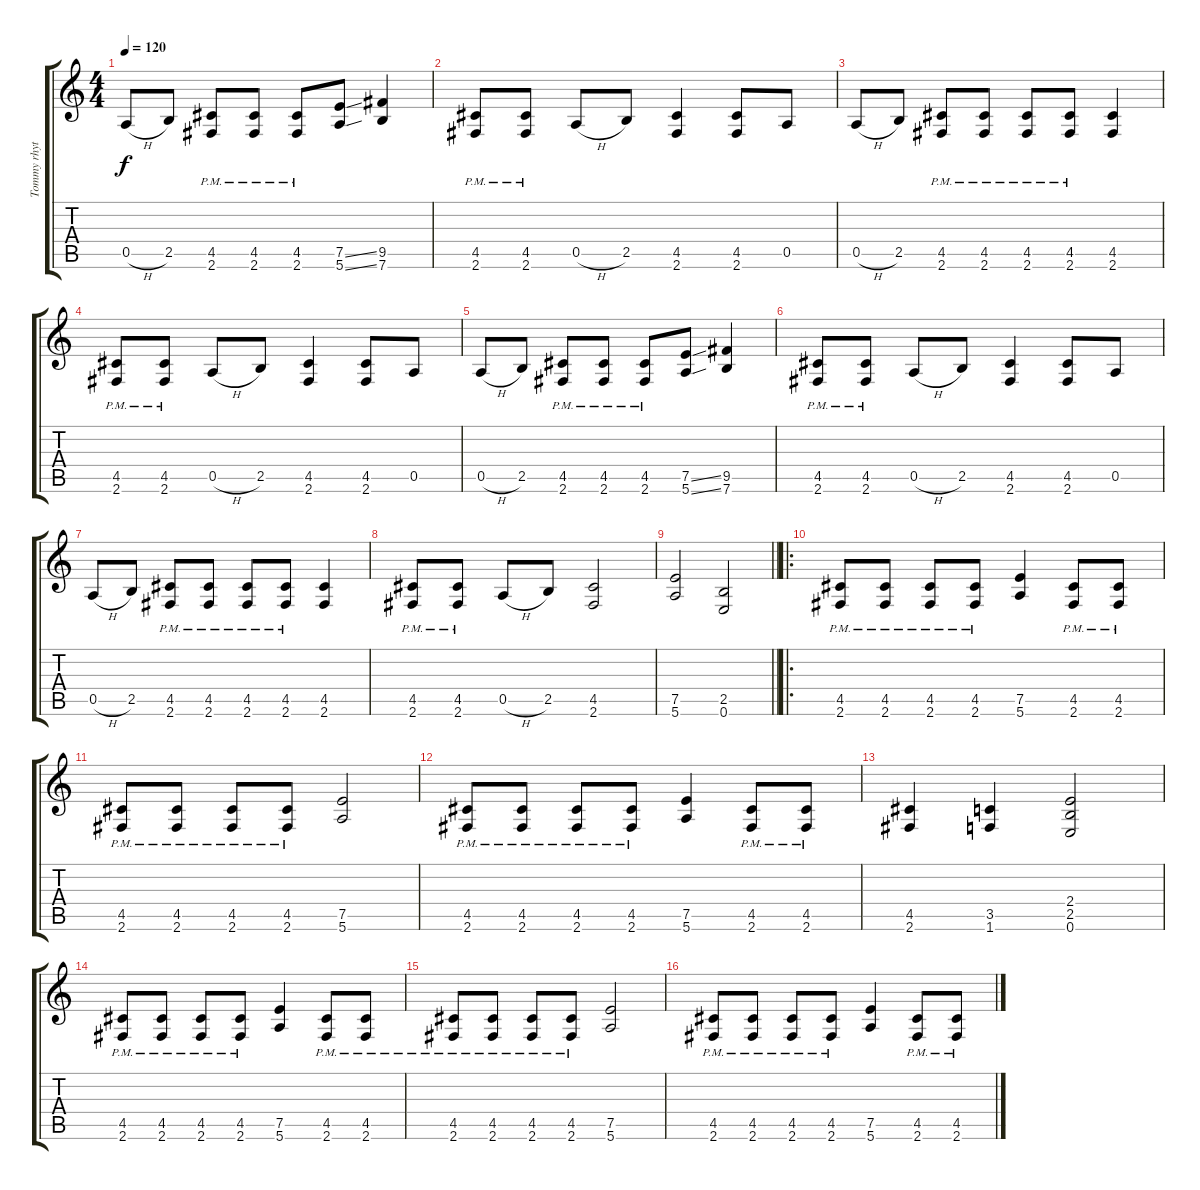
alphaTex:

\track ("Tommy rhythm guitar" "Tommy rhyt") {instrument distortionguitar}
\staff {score tabs}
\tuning (E4 B3 G3 D3 A2 E2) {hide}
\ts (4 4)
\tempo 120
\clef g2
\ks c
0.5{h}.8{dy f} 2.5.8 (4.5{pm} 2.6{pm}).8 (4.5{pm} 2.6{pm}).8 (4.5{pm} 2.6{pm}).8 (7.5{ss} 5.6{ss}).8 (9.5 7.6).4 |
(4.5{pm} 2.6{pm}).8 (4.5{pm} 2.6{pm}).8 0.5{h}.8 2.5.8 (4.5 2.6).4 (4.5 2.6).8 0.5.8 |
0.5{h}.8 2.5.8 (4.5{pm} 2.6{pm}).8 (4.5{pm} 2.6{pm}).8 (4.5{pm} 2.6{pm}).8 (4.5{pm} 2.6{pm}).8 (4.5 2.6).4 |
(4.5{pm} 2.6{pm}).8 (4.5{pm} 2.6{pm}).8 0.5{h}.8 2.5.8 (4.5 2.6).4 (4.5 2.6).8 0.5.8 |
0.5{h}.8 2.5.8 (4.5{pm} 2.6{pm}).8 (4.5{pm} 2.6{pm}).8 (4.5{pm} 2.6{pm}).8 (7.5{ss} 5.6{ss}).8 (9.5 7.6).4 |
(4.5{pm} 2.6{pm}).8 (4.5{pm} 2.6{pm}).8 0.5{h}.8 2.5.8 (4.5 2.6).4 (4.5 2.6).8 0.5.8 |
0.5{h}.8 2.5.8 (4.5{pm} 2.6{pm}).8 (4.5{pm} 2.6{pm}).8 (4.5{pm} 2.6{pm}).8 (4.5{pm} 2.6{pm}).8 (4.5 2.6).4 |
(4.5{pm} 2.6{pm}).8 (4.5{pm} 2.6{pm}).8 0.5{h}.8 2.5.8 (4.5 2.6).2 |
\barLineRight lightlight
(7.5 5.6).2 (2.5 0.6).2 |
\ro
(4.5{pm} 2.6{pm}).8 (4.5{pm} 2.6{pm}).8 (4.5{pm} 2.6{pm}).8 (4.5{pm} 2.6{pm}).8 (7.5 5.6).4 (4.5{pm} 2.6{pm}).8 (4.5{pm} 2.6{pm}).8 |
(4.5{pm} 2.6{pm}).8 (4.5{pm} 2.6{pm}).8 (4.5{pm} 2.6{pm}).8 (4.5{pm} 2.6{pm}).8 (7.5 5.6).2 |
(4.5{pm} 2.6{pm}).8 (4.5{pm} 2.6{pm}).8 (4.5{pm} 2.6{pm}).8 (4.5{pm} 2.6{pm}).8 (7.5 5.6).4 (4.5{pm} 2.6{pm}).8 (4.5{pm} 2.6{pm}).8 |
(4.5 2.6).4 (3.5 1.6).4 (2.4 2.5 0.6).2 |
(4.5{pm} 2.6{pm}).8 (4.5{pm} 2.6{pm}).8 (4.5{pm} 2.6{pm}).8 (4.5{pm} 2.6{pm}).8 (7.5 5.6).4 (4.5{pm} 2.6{pm}).8 (4.5{pm} 2.6{pm}).8 |
(4.5{pm} 2.6{pm}).8 (4.5{pm} 2.6{pm}).8 (4.5{pm} 2.6{pm}).8 (4.5{pm} 2.6{pm}).8 (7.5 5.6).2 |
(4.5{pm} 2.6{pm}).8 (4.5{pm} 2.6{pm}).8 (4.5{pm} 2.6{pm}).8 (4.5{pm} 2.6{pm}).8 (7.5 5.6).4 (4.5{pm} 2.6{pm}).8 (4.5{pm} 2.6{pm}).8
